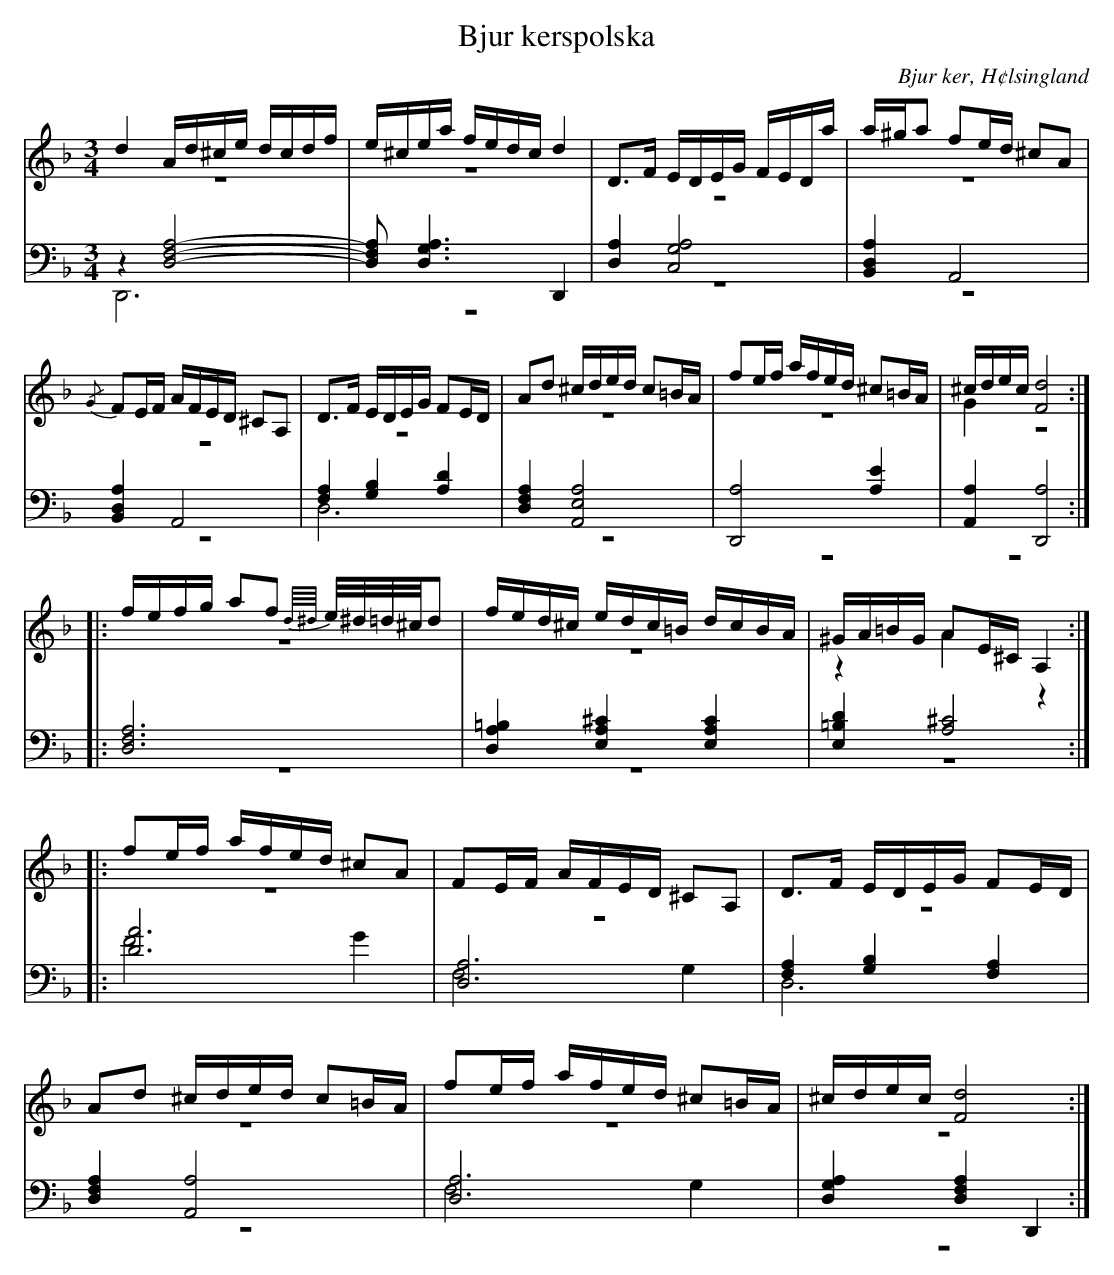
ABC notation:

X:1
T: Bjur kerspolska
O: Bjur ker, H¢lsingland
M: 3/4
L: 1/16
K: Dm
V:1
V:2 merge
V:3
V:4 merge
V:1
d4 Ad^ce dcdf |e^cea fedc d4|D2>F2 EDEG FEDa|a^ga2 f2ed ^c2A2|
{/G}F2EF AFED ^C2A,2|D2>F2 EDEG F2ED|A2d2 ^cded c2=BA|f2ef afed ^c2=BA|^cdec [F8d8]:|
|:fefg a2f2 {d//^d//}e/^d/=d/^c/d2 |fed^c edc=B dcBA|^GA=BG A2E^C A,4:|
|:f2ef afed ^c2A2|F2EF AFED ^C2A,2|D2>F2 EDEG F2ED|
A2d2 ^cded c2=BA|f2ef afed ^c2=BA|^cdec [F8d8]:|
V:2
z12|z12|z12|z12|
z12|z12|z12|z12|G4 z8:|
|:z12|z12|z4 A4 z4:|
|:z12|z12|z12|
z12|z12|z12:|
V:3 clef=bass
z4 [D,8F,8 A,8]-|[D,2F,2 A,2] [D,6G,6A,6] D,,4|[D,4A,4] [C,8G,8A,8]|[B,,4D,4A,4] A,,8|
[B,,4D,4A,4] A,,8|[F,4A,4] [G,4B,4] [A,4D4]|[D,4F,4A,4] [A,,8E,8A,8]|[D,,8A,8] [A,4E4]|[A,,4A,4] [D,,8A,8]:|
|:[D,12F,12A,12]|[D,4A,4=B,4] [E,4A,4^C4] [E,4A,4C4]|[E,4=B,4D4] [A,8^C8]:|
|:[D12A12]|[D,12A,12]|[F,4A,4] [G,4B,4] [F,4A,4]|
[D,4F,4A,4] [A,,8A,8]|[D,12A,12]|[D,4G,4A,4] [D,4F,4A,4] D,,4:|
V:4 clef=bass
D,,12|z12|z12|z12|
z12|D,12|z12|z12|z12:|
|:z12|z12|z12:|
|:F8 G4|F,8 G,4|D,12|
z12|F,8 G,4|z12:|
